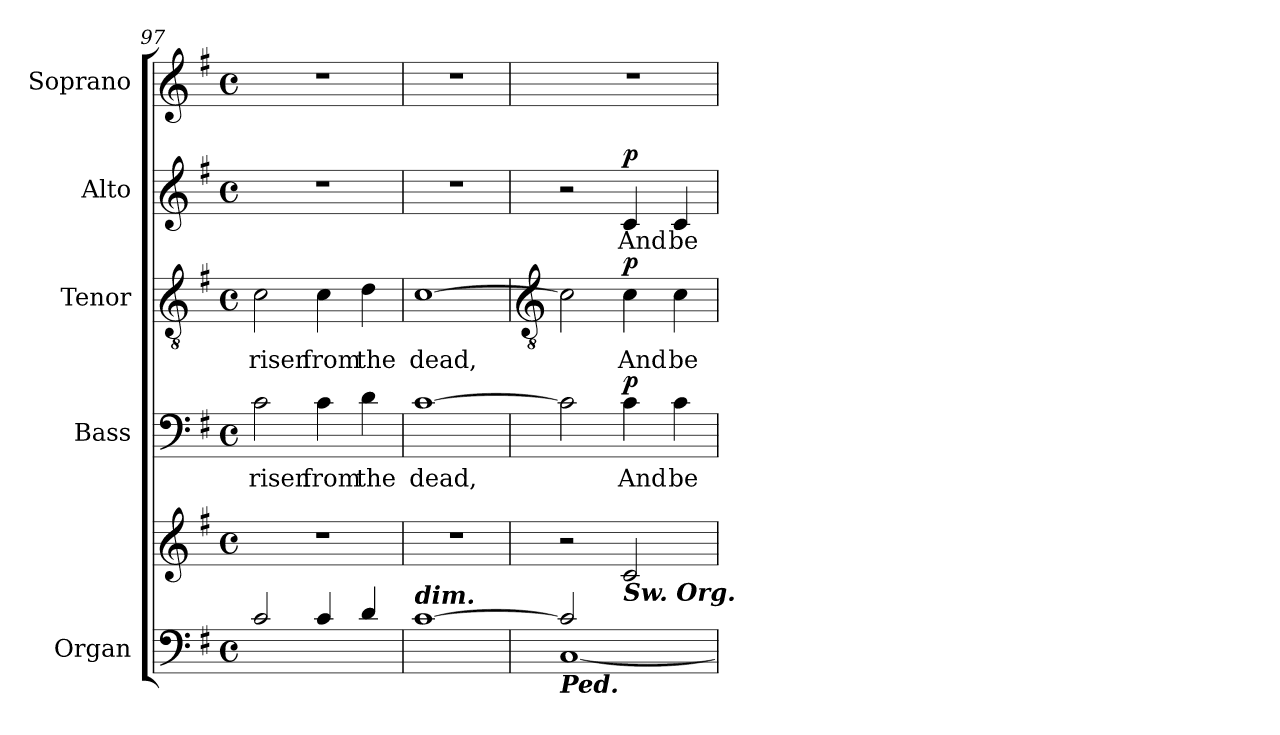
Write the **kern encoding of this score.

**kern	**kern	**kern	**text	**dynam	**kern	**text	**dynam	**kern	**text	**dynam	**kern
*part5	*part5	*part4	*part4	*part4	*part3	*part3	*part3	*part2	*part2	*part2	*part1
*staff6	*staff5	*staff4	*staff4	*staff4	*staff3	*staff3	*staff3	*staff2	*staff2	*staff2	*staff1
*I"Organ	*	*I"Bass	*	*	*I"Tenor	*	*	*I"Alto	*	*	*I"Soprano
*	*	*I'B	*	*	*I'T	*	*	*I'A	*	*	*I'S
*clefF4	*clefG2	*clefF4	*	*	*clefGv2	*	*	*clefG2	*	*	*clefG2
*k[f#]	*k[f#]	*k[f#]	*	*	*k[f#]	*	*	*k[f#]	*	*	*k[f#]
*G:	*G:	*G:	*	*	*G:	*	*	*G:	*	*	*G:
*M4/4	*M4/4	*M4/4	*	*	*M4/4	*	*	*M4/4	*	*	*M4/4
*met(c)	*met(c)	*met(c)	*	*	*met(c)	*	*	*met(c)	*	*	*met(c)
=97	=97	=97	=97	=97	=97	=97	=97	=97	=97	=97	=97
*^	*	*	*	*	*	*	*	*	*	*	*
!	!	!	!	!LO:LY:b	!	!	!LO:LY:b	!	!	!	!	!
2c/	1ryy	1r	2c	risen	.	2c	risen	.	1r	.	.	1r
!	!	!	!	!LO:LY:b	!	!	!LO:LY:b	!	!	!	!	!
4c/	.	.	4c	from	.	4c	from	.	.	.	.	.
!	!	!	!	!LO:LY:b	!	!	!LO:LY:b	!	!	!	!	!
4d/	.	.	4d	the	.	4d	the	.	.	.	.	.
=98	=98	=98	=98	=98	=98	=98	=98	=98	=98	=98	=98	=98
!LO:TX:a:Bi:t=dim.	!	!	!	!	!	!	!	!	!	!	!	!
!	!	!	!	!LO:LY:b	!	!	!LO:LY:b	!	!	!	!	!
[1c/	1ryy	1r	[1c	dead,	.	[1c	dead,	.	1r	.	.	1r
!!LO:LB:g=z
=99	=99	=99	=99	=99	=99	=99	=99	=99	=99	=99	=99	=99
*	*	*	*	*	*	*clefGv2	*	*	*	*	*	*
!LO:TX:b:Bi:t=Ped.	!	!	!	!	!	!	!	!	!	!	!	!
2c/]	[1C\	2r	2c]	.	.	2c]	.	.	2r	.	.	1r
!	!	!LO:TX:b:Bi:t=Sw. Org.	!	!	!	!	!	!	!	!	!	!
!	!	!	!	!LO:LY:b	!LO:DY:b	!	!LO:LY:b	!LO:DY:b	!	!LO:LY:b	!LO:DY:b	!
2ryy	.	2c	4c	And	p	4c	And	p	4c	And	p	.
!	!	!	!	!LO:LY:b	!	!	!LO:LY:b	!	!	!LO:LY:b	!	!
.	.	.	4c	be-	.	4c	be-	.	4c	be-	.	.
*v	*v	*	*	*	*	*	*	*	*	*	*	*
=	=	=	=	=	=	=	=	=	=	=	=
*-	*-	*-	*-	*-	*-	*-	*-	*-	*-	*-	*-
